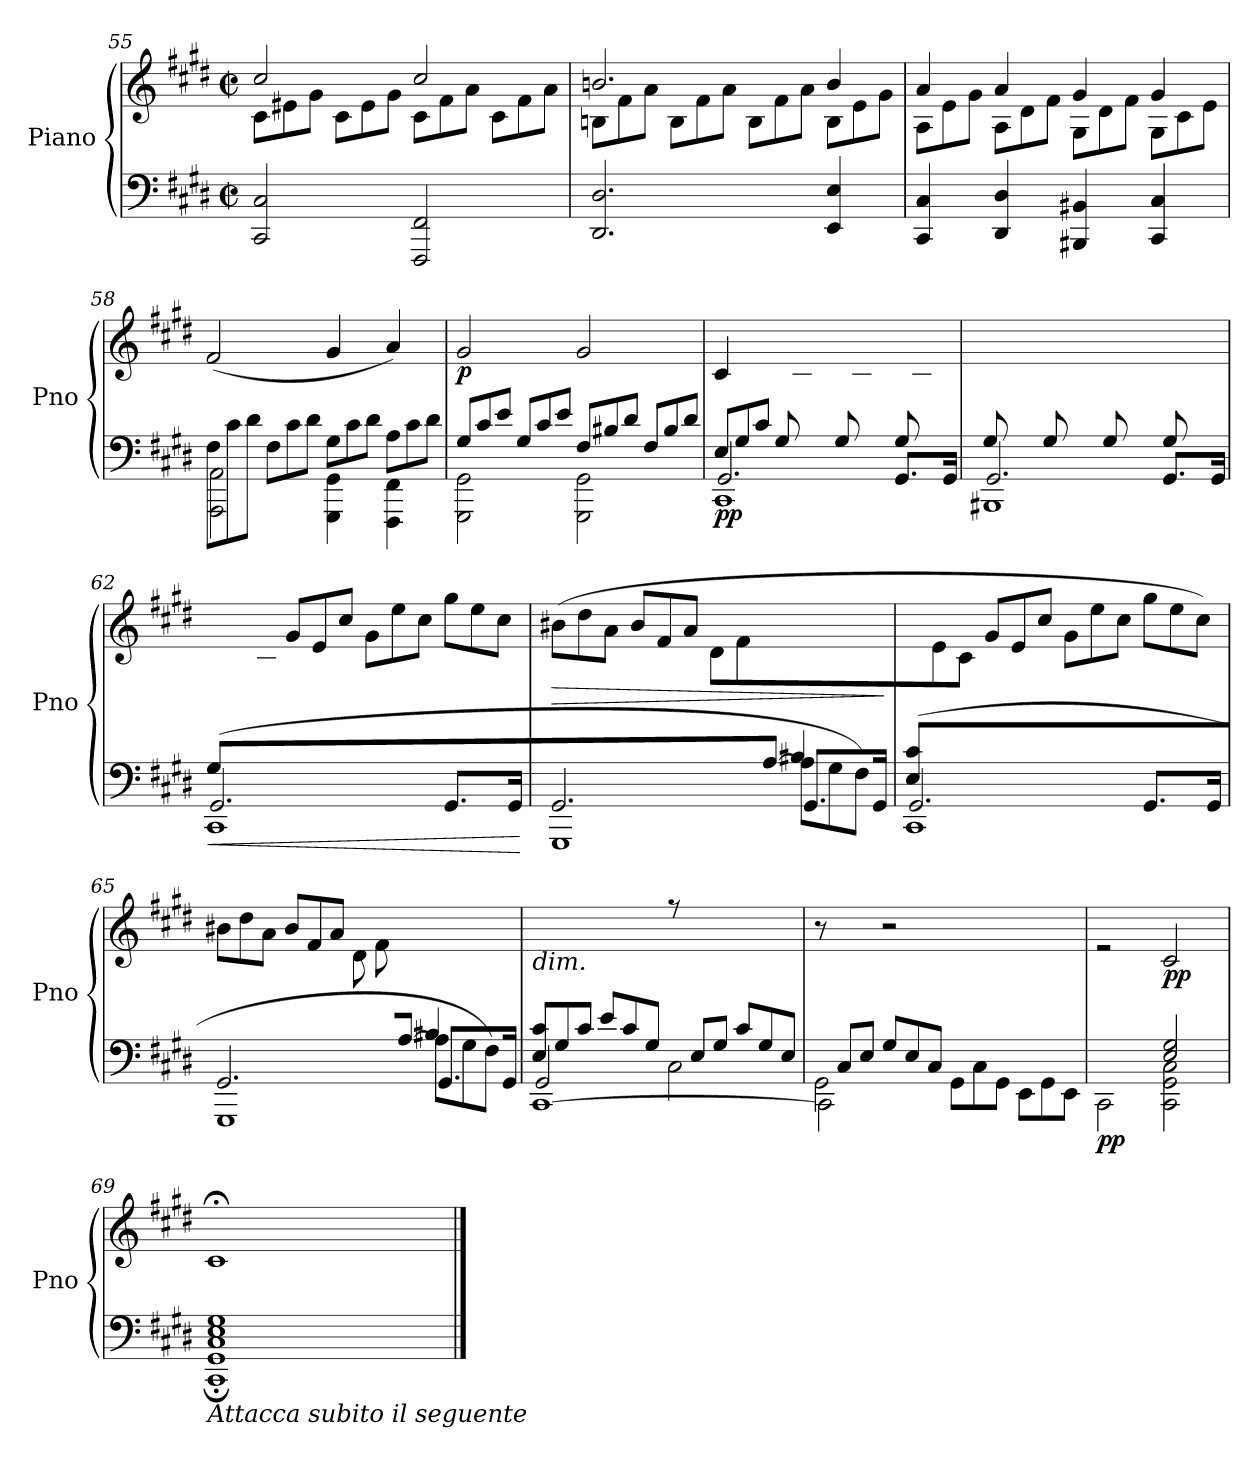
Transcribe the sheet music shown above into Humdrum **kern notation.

**kern	**kern	**dynam
*part1	*part1	*part1
*staff2	*staff1	*staff1/2
*I"Piano	*	*
*I'Pno	*	*
!!LO:PB:g=z
*clefF4	*clefG2	*
*k[f#c#g#d#]	*k[f#c#g#d#]	*
*M4/4	*M4/4	*
*met(c|)	*met(c|)	*
=55	=55	=55
*	*^	*
*	*	*Xtuplet	*
2CC#/ 2C#/	2cc#/	12c#\L	.
.	.	12e#X\	.
.	.	12g#\J	.
.	.	12c#\L	.
.	.	12e#\	.
.	.	12g#\J	.
2FFF#/ 2FF#/	2cc#/	12c#\L	.
.	.	12f#\	.
.	.	12a\J	.
.	.	12c#\L	.
.	.	12f#\	.
.	.	12a\J	.
=56	=56	=56	=56
2.DD#/ 2.D#/	2.bn/	12Bn\L	.
.	.	12f#\	.
.	.	12a\J	.
.	.	12B\L	.
.	.	12f#\	.
.	.	12a\J	.
.	.	12B\L	.
.	.	12f#\	.
.	.	12a\J	.
4EE/ 4E/	4b/	12B\L	.
.	.	12e\	.
.	.	12g#\J	.
=57	=57	=57	=57
4CC#/ 4C#/	4a/	12A\L	.
.	.	12e\	.
.	.	12g#\J	.
4DD#/ 4D#/	4a/	12A\L	.
.	.	12d#\	.
.	.	12f#\J	.
4BBB#X/ 4BB#X/	4g#/	12G#\L	.
.	.	12d#\	.
.	.	12f#\J	.
4CC#/ 4C#/	4g#/	12G#\L	.
.	.	12c#\	.
.	.	12e\J	.
*	*v	*v	*
!!LO:LB:g=z
=58	=58	=58
*Xtuplet	*	*
*^	*^	*
!	!	!LO:TX:b:i:t=cresc.	!	!
*	*	*v	*v	*
12F#/L	2AAA\ 2AA\	(<2f#/	.
12c#\	.	.	.
12d#\J	.	.	.
12F#/L	.	.	.
12c#\	.	.	.
12d#\J	.	.	.
12G#/L	4GGG#\ 4GG#\	4g#/	.
12c#\	.	.	.
12d#\J	.	.	.
12A/L	4FFF#\ 4FF#\	4a/)	.
12c#\	.	.	.
12d#\J	.	.	.
!!LO:LB:g=z
=59	=59	=59	=59
!	!	!	!LO:DY:b
12G#/L	2GGG#\ 2GG#\	2g#/	p
12c#/	.	.	.
12e/J	.	.	.
12G#/L	.	.	.
12c#/	.	.	.
12e/J	.	.	.
12F#/L	2GGG#\ 2GG#\	2g#/	.
12B#X/	.	.	.
12d#/J	.	.	.
12F#/L	.	.	.
12B#/	.	.	.
12d#/J	.	.	.
=60	=60	=60	=60
*	*^	*^	*
!	!	!	!	!	!LO:DY:b=2
12E/L	2.GG#/	1CC#	3ryy	4c#/	pp
12G#/	.	.	.	.	.
12c#/J	.	.	.	.	.
12G#/L	.	.	.	2.ryy	.
6ryy	.	.	12c#/	.	.
.	.	.	12e/J	.	.
12G#/L	.	.	12ryy	.	.
6ryy	.	.	12c#/	.	.
.	.	.	12e/J	.	.
12G#/L	8.GG#/L	.	12ryy	.	.
6ryy	.	.	12c#/	.	.
.	.	.	12e/J	.	.
.	16GG#/Jk	.	.	.	.
*	*	*	*v	*v	*
=61	=61	=61	=61	=61
12G#/L	2.GG#/	1BBB#X	12ryy	.
6ryy	.	.	12d#/	.
.	.	.	12f#/J	.
12G#/L	.	.	12ryy	.
6ryy	.	.	12d#/	.
.	.	.	12f#/J	.
12G#/L	.	.	12ryy	.
6ryy	.	.	12d#/	.
.	.	.	12f#/J	.
12G#/L	8.GG#/L	.	12ryy	.
6ryy	.	.	12d#/	.
.	.	.	12f#/J	.
.	16GG#/Jk	.	.	.
=62	=62	=62	=62	=62
!	!	!	!	!LO:HP:b=2
(>12G#/L	2.GG#/	1CC#	12ryy	<
12%11ryy	.	.	12en\	.
.	.	.	12c#\J	.
.	.	.	12g#/L	.
.	.	.	12e/	.
.	.	.	12cc#/J	.
.	.	.	12g#\L	.
.	.	.	12ee\	.
.	.	.	12cc#\J	.
.	8.GG#/L	.	12gg#\L	.
.	.	.	12ee\	.
.	.	.	12cc#\J)	.
.	16GG#/Jk	.	.	.
*v	*v	*v	*	*
.	.	[
!!LO:LB:g=z
=63	=63	=63
*^	*	*
*	*^	*	*
*	*	*^	*	*
!	!	!	!	!	!LO:HP:b
3%2ryy	2.ryy	2.GG#/	1GGG#	(>12b#X\L	>
.	.	.	.	12dd#\	.
.	.	.	.	12a\J	.
.	.	.	.	12b#/L	.
.	.	.	.	12f#/	.
.	.	.	.	12a/J	.
.	.	.	.	12d#\L	.
.	.	.	.	12f#\	.
[12A/J	.	.	.	3ryy	.
12A\L]	4B#X/	8.GG#/L	.	.	.
12G#\	.	.	.	.	.
12F#\J)	.	.	.	.	.
.	.	16GG#/Jk	.	.	.
*v	*v	*v	*v	*	*
.	.	]
=64	=64	=64
*^	*	*
*	*^	*	*
(>12E/ 12c#/L	2.GG#/	1CC#	12ryy	.
12%11ryy	.	.	12e\	.
.	.	.	12c#\J	.
.	.	.	12g#/L	.
.	.	.	12e/	.
.	.	.	12cc#/J	.
.	.	.	12g#\L	.
.	.	.	12ee\	.
.	.	.	12cc#\J	.
.	8.GG#/L	.	12gg#\L	.
.	.	.	12ee\	.
.	.	.	12cc#\J)	.
.	16GG#/Jk	.	.	.
=65	=65	=65	=65	=65
*	*	*^	*	*
3%2ryy	2.ryy	2.GG#/	1GGG#	(>12b#X\L	.
.	.	.	.	12dd#\	.
.	.	.	.	12a\J	.
.	.	.	.	12b#/L	.
.	.	.	.	12f#/	.
.	.	.	.	12a/J	.
.	.	.	.	12d#\L	.
.	.	.	.	12f#\	.
[12A/J	.	.	.	3ryy	.
12A\L]	4B#X/	8.GG#/L	.	.	.
12G#\	.	.	.	.	.
12F#\J)	.	.	.	.	.
.	.	16GG#/Jk	.	.	.
*	*	*v	*v	*	*
!!LO:LB:g=z
=66	=66	=66	=66	=66
!	!	!	!LO:TX:b:i:t=dim.	!
12E/ 12c#/L	2GG#/	[1CC#	2ryy	.
12G#/	.	.	.	.
12c#/J	.	.	.	.
12e/L	.	.	.	.
12c#/	.	.	.	.
12G#/J	.	.	.	.
12ryy	2C#\	.	12rff	.
12E/L	.	.	12%5ryy	.
12G#/J	.	.	.	.
12c#/L	.	.	.	.
12G#/	.	.	.	.
12E/J	.	.	.	.
=67	=67	=67	=67	=67
12ryy	2GG#\	2CC#\]	12r	.
12C#/L	.	.	12%5ryy	.
12E/J	.	.	.	.
12G#/L	.	.	.	.
12E/	.	.	.	.
12C#/J	.	.	.	.
2ryy	12GG#\L	2ryy	2r	.
.	12C#\	.	.	.
.	12GG#\J	.	.	.
.	12EE\L	.	.	.
.	12GG#\	.	.	.
.	12EE\J	.	.	.
*	*v	*v	*	*
=68	=68	=68	=68
!	!	!	!LO:DY:b=2
2ryy	2CC#\	2re	pp
!	!	!	!LO:DY:b
2E/ 2G#/	2CC#\ 2GG#\ 2C#\	2c#/	pp
=69	=69	=69	=69
!LO:TX:b:i:t=Attacca subito il seguente	!	!	!
1E 1G#	1CC#; 1GG#; 1C#;	1c#;<	.
*v	*v	*	*
==	==	==
*-	*-	*-
